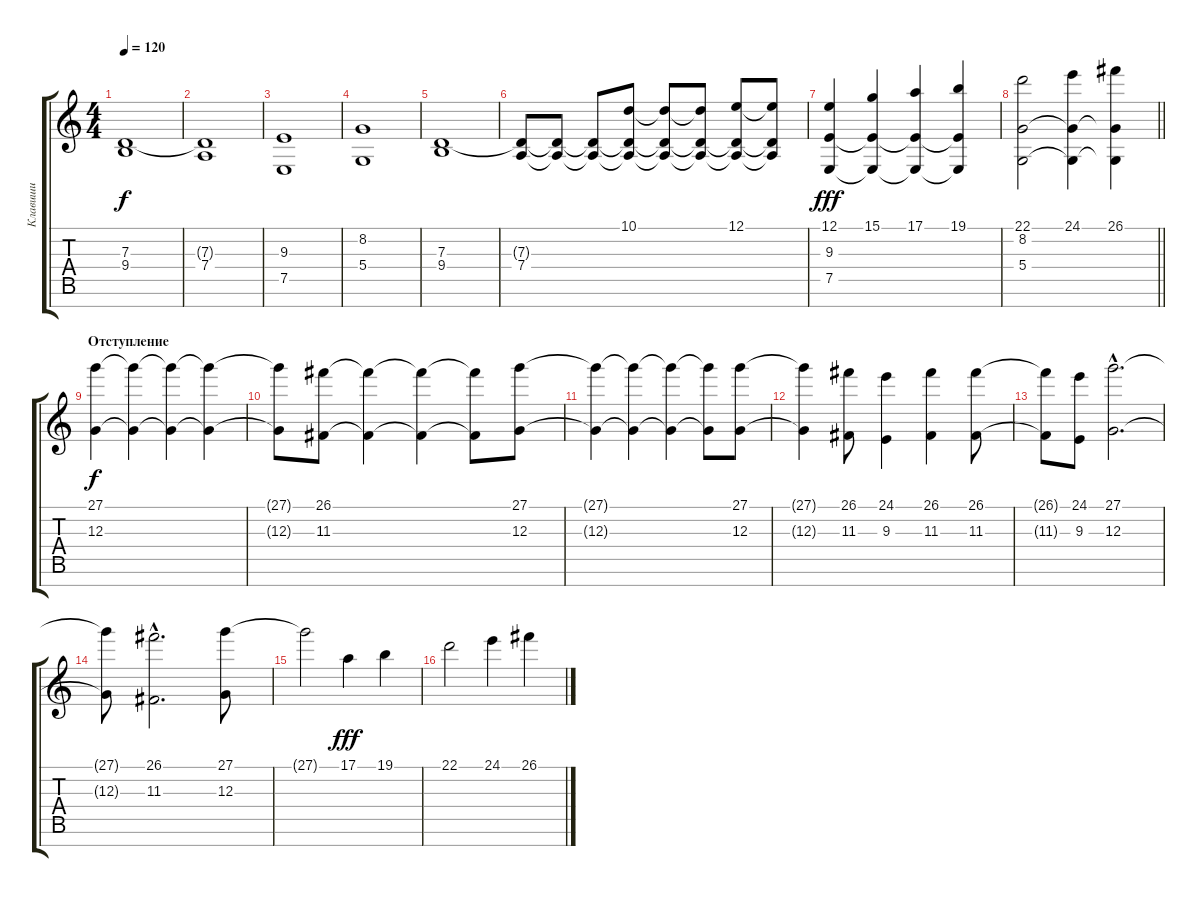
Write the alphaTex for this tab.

\track ("Клавиши" "Клавиши") {instrument stringensemble2}
\staff {score tabs}
\tuning (E4 B3 G3 D3 A2 E2 B1) {hide}
\ts (4 4)
\tempo 120
\clef g2
\ks c
(7.3 9.4).1{dy f} |
(7.3{t} 7.4).1 |
(9.3 7.5).1 |
(8.2 5.4).1 |
(7.3 9.4).1 |
(7.3{t} 7.4).8 (7.3{t} 7.4{t}).8 (7.3{t} 7.4{t}).8 (10.1 7.3{t} 7.4{t}).8 (10.1{t} 7.3{t} 7.4{t}).8 (10.1{t} 7.3{t} 7.4{t}).8 (12.1 7.3{t} 7.4{t}).8 (12.1{t} 7.3{t} 7.4{t}).8 |
(12.1 9.3 7.5).4{dy fff volume 7 instrument stringensemble1} (15.1 9.3{t} 7.5{t}).4 (17.1 9.3{t} 7.5{t}).4 (19.1 9.3{t} 7.5{t}).4 |
\barLineRight lightlight
(22.1 8.2 5.4).2 (24.1 8.2{t} 5.4{t}).4 (26.1 8.2{t} 5.4{t}).4 |
\section ("" "Отступление")
(27.1 12.3).4{dy f volume 11} (27.1{t} 12.3{t}).4 (27.1{t} 12.3{t}).4 (27.1{t} 12.3{t}).4 |
(27.1{t} 12.3{t}).8 (26.1 11.3).8 (26.1{t} 11.3{t}).4 (26.1{t} 11.3{t}).4 (26.1{t} 11.3{t}).8 (27.1 12.3).8 |
(27.1{t} 12.3{t}).4 (27.1{t} 12.3{t}).4 (27.1{t} 12.3{t}).4 (27.1{t} 12.3{t}).8 (27.1 12.3).8 |
(27.1{t} 12.3{t}).4 (26.1 11.3).8 (24.1 9.3).4 (26.1 11.3).4 (26.1 11.3).8 |
(26.1{t} 11.3{t}).8 (24.1 9.3).8 (27.1{hac} 12.3{hac}).2{d} |
(27.1{t} 12.3{t}).8 (26.1{hac} 11.3{hac}).2{d} (27.1 12.3).8 |
27.1{t}.2 17.1.4{dy fff} 19.1.4 |
22.1.2 24.1.4 26.1.4
